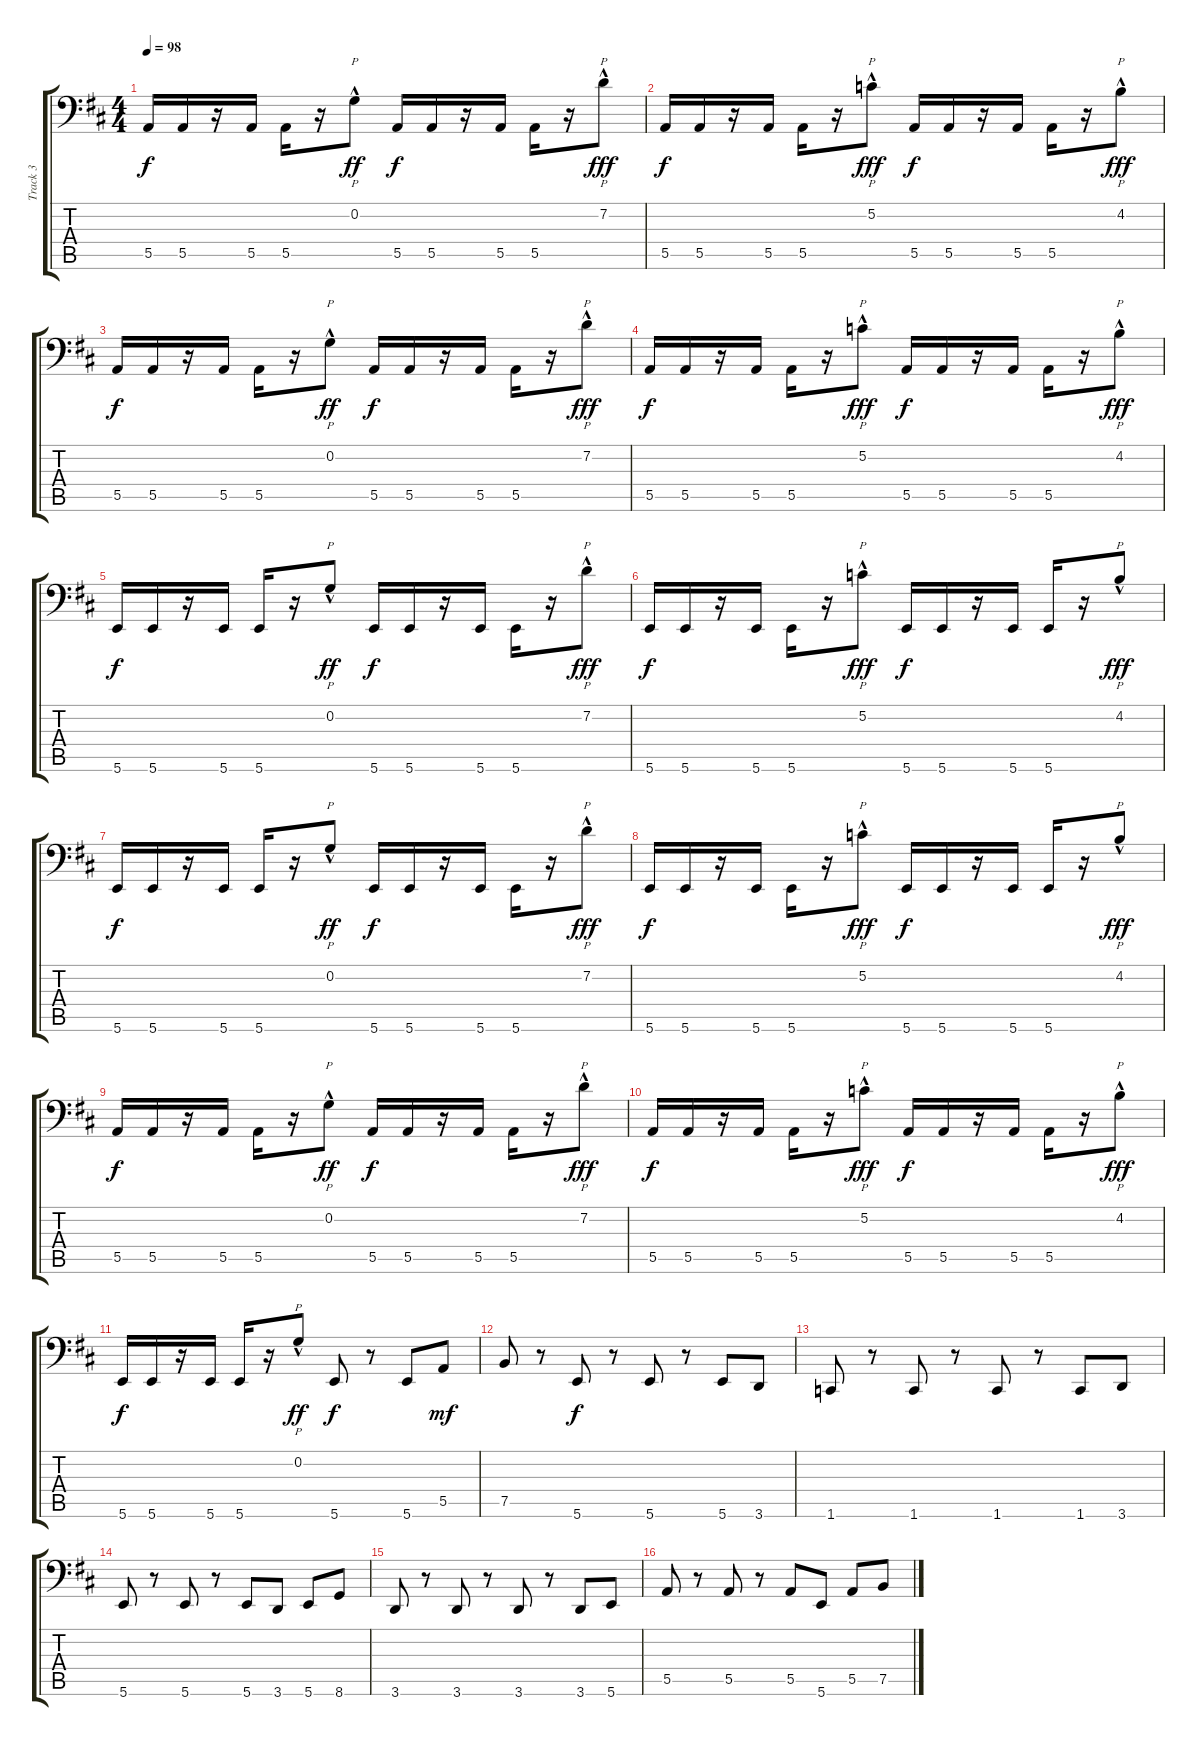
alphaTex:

\track ("Track 3" "Track 3") {instrument electricbassfinger}
\staff {score tabs}
\tuning (C3 G2 E2 B1 E1 B0) {hide}
\ts (4 4)
\tempo 98
\clef f4
\ks bminor
5.5.16{dy f} 5.5.16 r.16 5.5.16 5.5.16 r.16 0.2{hac}.8{p dy ff} 5.5.16{dy f} 5.5.16 r.16 5.5.16 5.5.16 r.16 7.2{hac}.8{p dy fff} |
5.5.16{dy f} 5.5.16 r.16 5.5.16 5.5.16 r.16 5.2{hac}.8{p dy fff} 5.5.16{dy f} 5.5.16 r.16 5.5.16 5.5.16 r.16 4.2{hac}.8{p dy fff} |
5.5.16{dy f} 5.5.16 r.16 5.5.16 5.5.16 r.16 0.2{hac}.8{p dy ff} 5.5.16{dy f} 5.5.16 r.16 5.5.16 5.5.16 r.16 7.2{hac}.8{p dy fff} |
5.5.16{dy f} 5.5.16 r.16 5.5.16 5.5.16 r.16 5.2{hac}.8{p dy fff} 5.5.16{dy f} 5.5.16 r.16 5.5.16 5.5.16 r.16 4.2{hac}.8{p dy fff} |
5.6.16{dy f} 5.6.16 r.16 5.6.16 5.6.16 r.16 0.2{hac}.8{p dy ff} 5.6.16{dy f} 5.6.16 r.16 5.6.16 5.6.16 r.16 7.2{hac}.8{p dy fff} |
5.6.16{dy f} 5.6.16 r.16 5.6.16 5.6.16 r.16 5.2{hac}.8{p dy fff} 5.6.16{dy f} 5.6.16 r.16 5.6.16 5.6.16 r.16 4.2{hac}.8{p dy fff} |
5.6.16{dy f} 5.6.16 r.16 5.6.16 5.6.16 r.16 0.2{hac}.8{p dy ff} 5.6.16{dy f} 5.6.16 r.16 5.6.16 5.6.16 r.16 7.2{hac}.8{p dy fff} |
5.6.16{dy f} 5.6.16 r.16 5.6.16 5.6.16 r.16 5.2{hac}.8{p dy fff} 5.6.16{dy f} 5.6.16 r.16 5.6.16 5.6.16 r.16 4.2{hac}.8{p dy fff} |
5.5.16{dy f} 5.5.16 r.16 5.5.16 5.5.16 r.16 0.2{hac}.8{p dy ff} 5.5.16{dy f} 5.5.16 r.16 5.5.16 5.5.16 r.16 7.2{hac}.8{p dy fff} |
5.5.16{dy f} 5.5.16 r.16 5.5.16 5.5.16 r.16 5.2{hac}.8{p dy fff} 5.5.16{dy f} 5.5.16 r.16 5.5.16 5.5.16 r.16 4.2{hac}.8{p dy fff} |
5.6.16{dy f} 5.6.16 r.16 5.6.16 5.6.16 r.16 0.2{hac}.8{p dy ff} 5.6.8{dy f} r.8 5.6.8 5.5.8{dy mf} |
7.5.8 r.8 5.6.8{dy f} r.8 5.6.8 r.8 5.6.8 3.6.8 |
1.6.8 r.8 1.6.8 r.8 1.6.8 r.8 1.6.8 3.6.8 |
5.6.8 r.8 5.6.8 r.8 5.6.8 3.6.8 5.6.8 8.6.8 |
3.6.8 r.8 3.6.8 r.8 3.6.8 r.8 3.6.8 5.6.8 |
5.5.8 r.8 5.5.8 r.8 5.5.8 5.6.8 5.5.8 7.5.8
